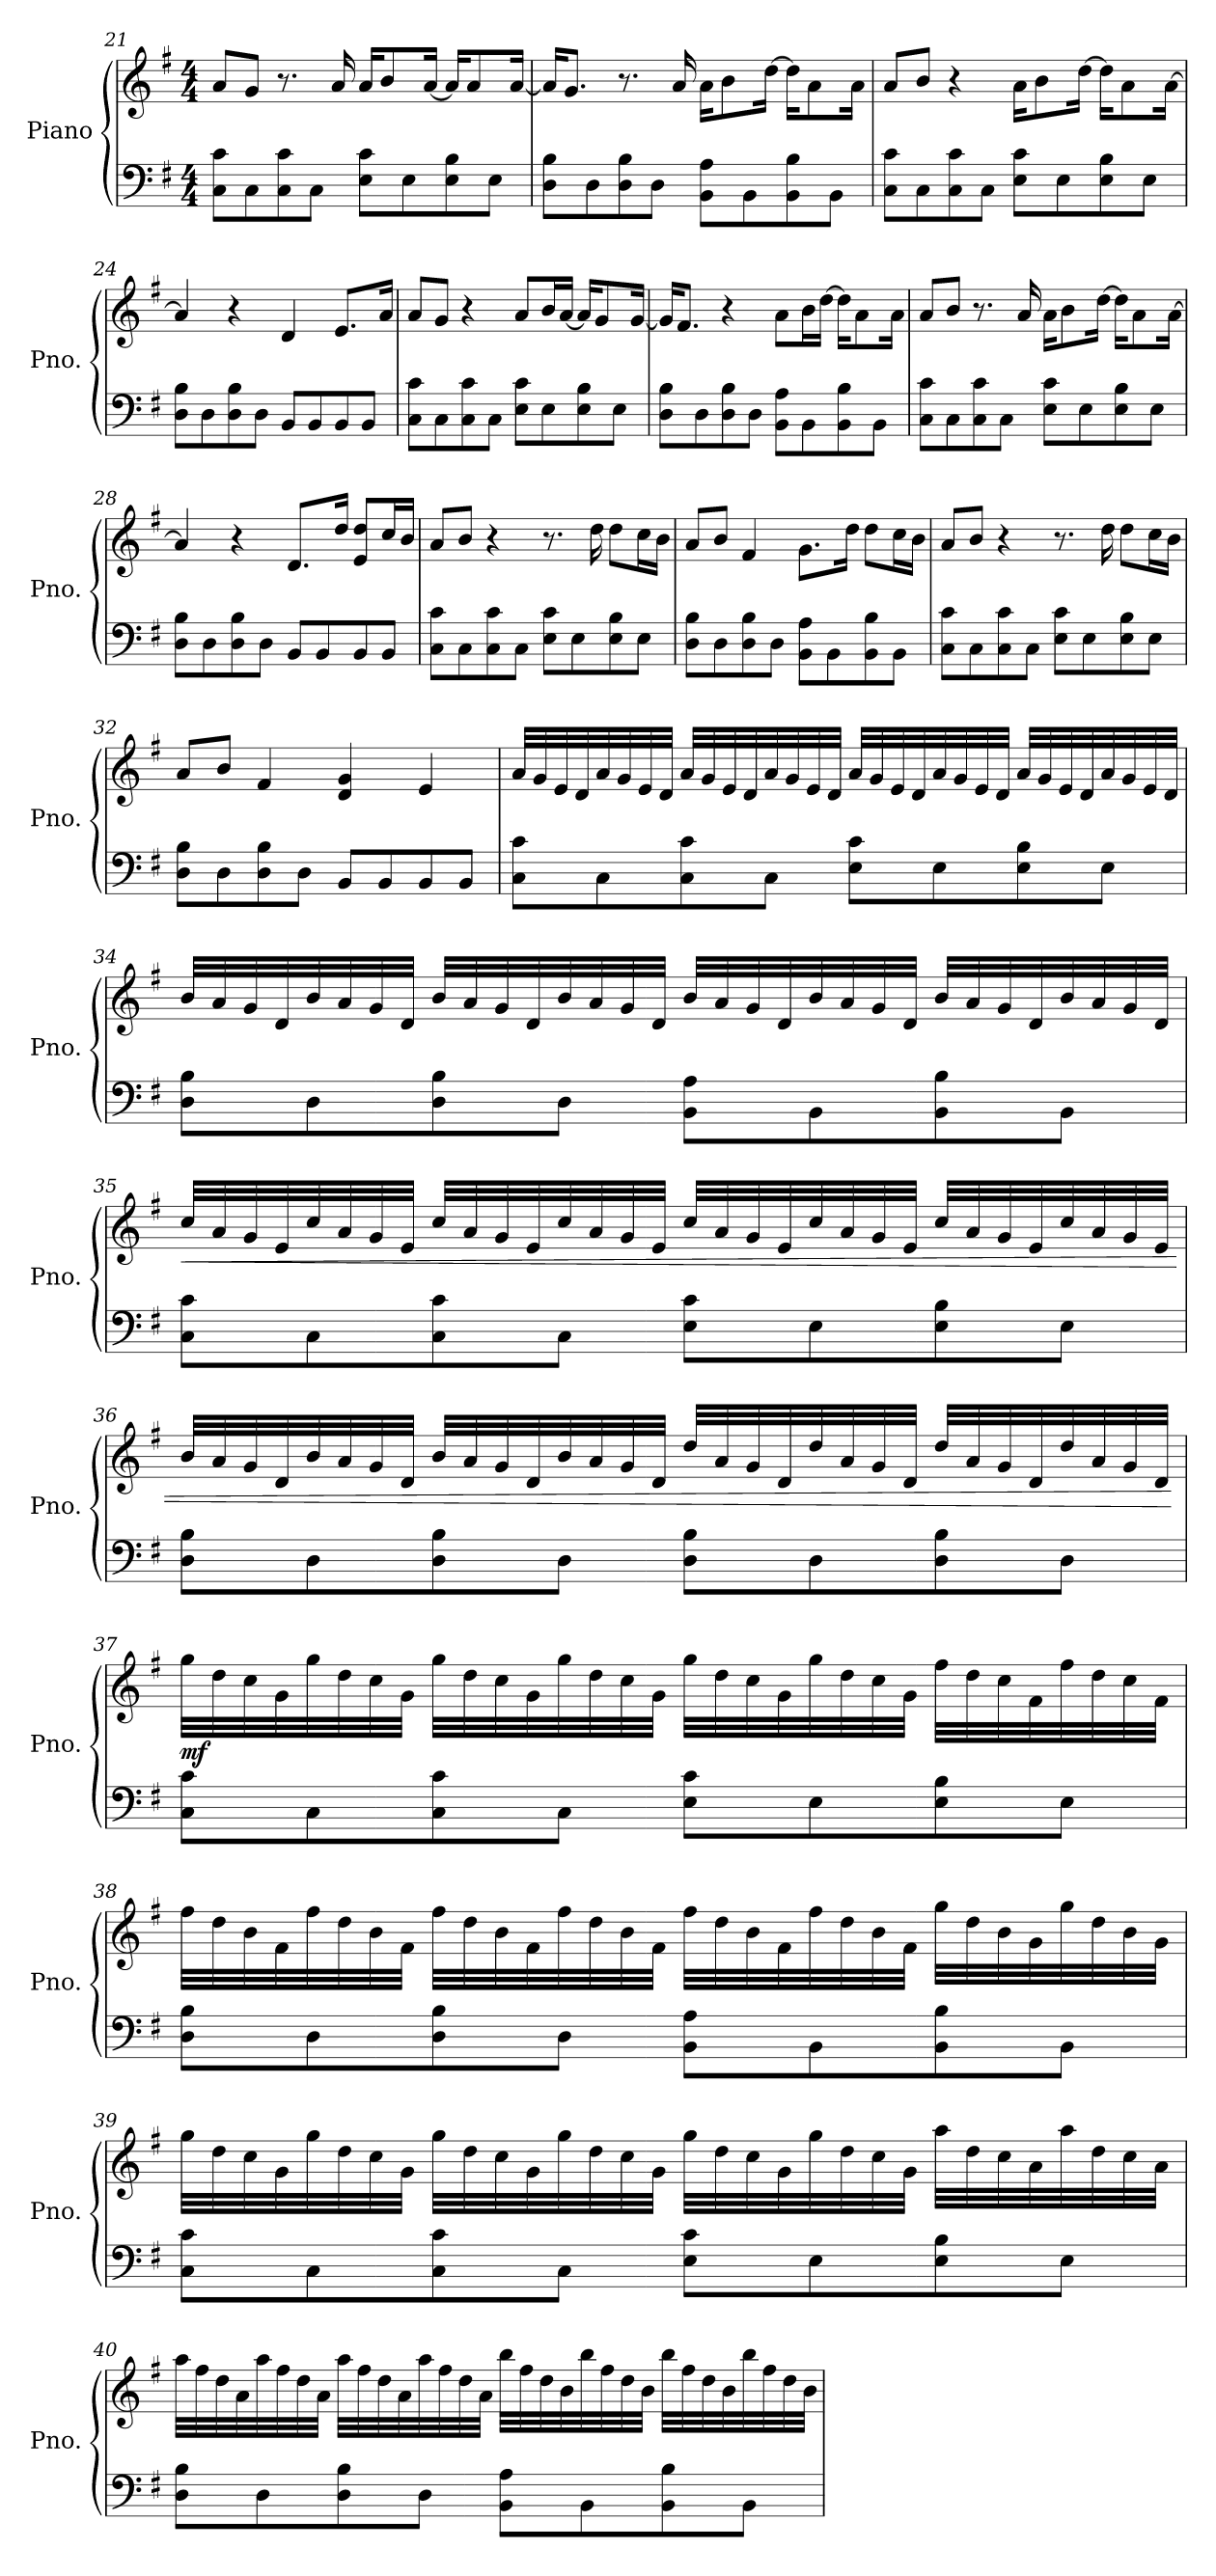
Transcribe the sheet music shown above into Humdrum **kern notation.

**kern	**kern	**dynam
*part1	*part1	*part1
*staff2	*staff1	*staff1/2
*I"Piano	*	*
*I'Pno.	*	*
*clefF4	*clefG2	*
*k[f#]	*k[f#]	*
*M4/4	*M4/4	*
=21	=21	=21
8C\ 8c\L	8a/L	.
8C\	8g/J	.
8C\ 8c\	8.r	.
8C\J	.	.
.	16a/	.
8E\ 8c\L	16a/KL	.
.	8b/	.
8E\	.	.
.	[16a/Jk	.
8E\ 8B\	16a/KL]	.
.	8a/	.
8E\J	.	.
.	[16a/Jk	.
!!LO:PB:g=z
=22	=22	=22
8D\ 8B\L	16a/KL]	.
.	8.g/J	.
8D\	.	.
8D\ 8B\	8.r	.
8D\J	.	.
.	16a/	.
8BB\ 8A\L	16a\KL	.
.	8b\	.
8BB\	.	.
.	[16dd\Jk	.
8BB\ 8B\	16dd\KL]	.
.	8a\	.
8BB\J	.	.
.	16a\Jk	.
=23	=23	=23
8C\ 8c\L	8a/L	.
8C\	8b/J	.
8C\ 8c\	4r	.
8C\J	.	.
8E\ 8c\L	16a\KL	.
.	8b\	.
8E\	.	.
.	[16dd\Jk	.
8E\ 8B\	16dd\KL]	.
.	8a\	.
8E\J	.	.
.	[16a\Jk	.
=24	=24	=24
8D\ 8B\L	4a/]	.
8D\	.	.
8D\ 8B\	4r	.
8D\J	.	.
8BB/L	4d/	.
8BB/	.	.
8BB/	8.e/L	.
8BB/J	.	.
.	16a/Jk	.
=25	=25	=25
8C\ 8c\L	8a/L	.
8C\	8g/J	.
8C\ 8c\	4r	.
8C\J	.	.
8E\ 8c\L	8a/L	.
8E\	16b/L	.
.	[16a/JJ	.
8E\ 8B\	16a/KL]	.
.	8g/	.
8E\J	.	.
.	[16g/Jk	.
!!LO:LB:g=z
=26	=26	=26
8D\ 8B\L	16g/KL]	.
.	8.f#/J	.
8D\	.	.
8D\ 8B\	4r	.
8D\J	.	.
8BB\ 8A\L	8a\L	.
8BB\	16b\L	.
.	[16dd\JJ	.
8BB\ 8B\	16dd\KL]	.
.	8a\	.
8BB\J	.	.
.	16a\Jk	.
=27	=27	=27
8C\ 8c\L	8a/L	.
8C\	8b/J	.
8C\ 8c\	8.r	.
8C\J	.	.
.	16a/	.
8E\ 8c\L	16a\KL	.
.	8b\	.
8E\	.	.
.	[16dd\Jk	.
8E\ 8B\	16dd\KL]	.
.	8a\	.
8E\J	.	.
.	[16a\Jk	.
=28	=28	=28
8D\ 8B\L	4a/]	.
8D\	.	.
8D\ 8B\	4r	.
8D\J	.	.
8BB/L	8.d/L	.
8BB/	.	.
.	16dd/Jk	.
8BB/	8e/ 8dd/L	.
8BB/J	16cc/L	.
.	16b/JJ	.
=29	=29	=29
8C\ 8c\L	8a/L	.
8C\	8b/J	.
8C\ 8c\	4r	.
8C\J	.	.
8E\ 8c\L	8.r	.
8E\	.	.
.	16dd\	.
8E\ 8B\	8dd\L	.
8E\J	16cc\L	.
.	16b\JJ	.
!!LO:LB:g=z
=30	=30	=30
8D\ 8B\L	8a/L	.
8D\	8b/J	.
8D\ 8B\	4f#/	.
8D\J	.	.
8BB\ 8A\L	8.g\L	.
8BB\	.	.
.	16dd\Jk	.
8BB\ 8B\	8dd\L	.
8BB\J	16cc\L	.
.	16b\JJ	.
=31	=31	=31
8C\ 8c\L	8a/L	.
8C\	8b/J	.
8C\ 8c\	4r	.
8C\J	.	.
8E\ 8c\L	8.r	.
8E\	.	.
.	16dd\	.
8E\ 8B\	8dd\L	.
8E\J	16cc\L	.
.	16b\JJ	.
=32	=32	=32
8D\ 8B\L	8a/L	.
8D\	8b/J	.
8D\ 8B\	4f#/	.
8D\J	.	.
8BB/L	4d/ 4g/	.
8BB/	.	.
8BB/	4e/	.
8BB/J	.	.
!!LO:LB:g=z
=33	=33	=33
8C\ 8c\L	32a/LLL	.
.	32g/	.
.	32e/	.
.	32d/	.
8C\	32a/	.
.	32g/	.
.	32e/	.
.	32d/JJJ	.
8C\ 8c\	32a/LLL	.
.	32g/	.
.	32e/	.
.	32d/	.
8C\J	32a/	.
.	32g/	.
.	32e/	.
.	32d/JJJ	.
8E\ 8c\L	32a/LLL	.
.	32g/	.
.	32e/	.
.	32d/	.
8E\	32a/	.
.	32g/	.
.	32e/	.
.	32d/JJJ	.
8E\ 8B\	32a/LLL	.
.	32g/	.
.	32e/	.
.	32d/	.
8E\J	32a/	.
.	32g/	.
.	32e/	.
.	32d/JJJ	.
!!LO:LB:g=z
=34	=34	=34
8D\ 8B\L	32b/LLL	.
.	32a/	.
.	32g/	.
.	32d/	.
8D\	32b/	.
.	32a/	.
.	32g/	.
.	32d/JJJ	.
8D\ 8B\	32b/LLL	.
.	32a/	.
.	32g/	.
.	32d/	.
8D\J	32b/	.
.	32a/	.
.	32g/	.
.	32d/JJJ	.
8BB\ 8A\L	32b/LLL	.
.	32a/	.
.	32g/	.
.	32d/	.
8BB\	32b/	.
.	32a/	.
.	32g/	.
.	32d/JJJ	.
8BB\ 8B\	32b/LLL	.
.	32a/	.
.	32g/	.
.	32d/	.
8BB\J	32b/	.
.	32a/	.
.	32g/	.
.	32d/JJJ	.
!!LO:LB:g=z
=35	=35	=35
!	!	!LO:HP:b
8C\ 8c\L	32cc/LLL	<
.	32a/	.
.	32g/	.
.	32e/	.
8C\	32cc/	.
.	32a/	.
.	32g/	.
.	32e/JJJ	.
8C\ 8c\	32cc/LLL	.
.	32a/	.
.	32g/	.
.	32e/	.
8C\J	32cc/	.
.	32a/	.
.	32g/	.
.	32e/JJJ	.
8E\ 8c\L	32cc/LLL	.
.	32a/	.
.	32g/	.
.	32e/	.
8E\	32cc/	.
.	32a/	.
.	32g/	.
.	32e/JJJ	.
8E\ 8B\	32cc/LLL	.
.	32a/	.
.	32g/	.
.	32e/	.
8E\J	32cc/	.
.	32a/	.
.	32g/	.
.	32e/JJJ	.
!!LO:PB:g=z
=36	=36	=36
8D\ 8B\L	32b/LLL	.
.	32a/	.
.	32g/	.
.	32d/	.
8D\	32b/	.
.	32a/	.
.	32g/	.
.	32d/JJJ	.
8D\ 8B\	32b/LLL	.
.	32a/	.
.	32g/	.
.	32d/	.
8D\J	32b/	.
.	32a/	.
.	32g/	.
.	32d/JJJ	.
8D\ 8B\L	32dd/LLL	.
.	32a/	.
.	32g/	.
.	32d/	.
8D\	32dd/	.
.	32a/	.
.	32g/	.
.	32d/JJJ	.
8D\ 8B\	32dd/LLL	.
.	32a/	.
.	32g/	.
.	32d/	.
8D\J	32dd/	.
.	32a/	.
.	32g/	.
.	32d/JJJ	.
.	.	[
!!LO:LB:g=z
=37	=37	=37
!	!	!LO:DY:b
8C\ 8c\L	32gg\LLL	mf
.	32dd\	.
.	32cc\	.
.	32g\	.
8C\	32gg\	.
.	32dd\	.
.	32cc\	.
.	32g\JJJ	.
8C\ 8c\	32gg\LLL	.
.	32dd\	.
.	32cc\	.
.	32g\	.
8C\J	32gg\	.
.	32dd\	.
.	32cc\	.
.	32g\JJJ	.
8E\ 8c\L	32gg\LLL	.
.	32dd\	.
.	32cc\	.
.	32g\	.
8E\	32gg\	.
.	32dd\	.
.	32cc\	.
.	32g\JJJ	.
8E\ 8B\	32ff#\LLL	.
.	32dd\	.
.	32cc\	.
.	32f#\	.
8E\J	32ff#\	.
.	32dd\	.
.	32cc\	.
.	32f#\JJJ	.
!!LO:LB:g=z
=38	=38	=38
8D\ 8B\L	32ff#\LLL	.
.	32dd\	.
.	32b\	.
.	32f#\	.
8D\	32ff#\	.
.	32dd\	.
.	32b\	.
.	32f#\JJJ	.
8D\ 8B\	32ff#\LLL	.
.	32dd\	.
.	32b\	.
.	32f#\	.
8D\J	32ff#\	.
.	32dd\	.
.	32b\	.
.	32f#\JJJ	.
8BB\ 8A\L	32ff#\LLL	.
.	32dd\	.
.	32b\	.
.	32f#\	.
8BB\	32ff#\	.
.	32dd\	.
.	32b\	.
.	32f#\JJJ	.
8BB\ 8B\	32gg\LLL	.
.	32dd\	.
.	32b\	.
.	32g\	.
8BB\J	32gg\	.
.	32dd\	.
.	32b\	.
.	32g\JJJ	.
!!LO:LB:g=z
=39	=39	=39
8C\ 8c\L	32gg\LLL	.
.	32dd\	.
.	32cc\	.
.	32g\	.
8C\	32gg\	.
.	32dd\	.
.	32cc\	.
.	32g\JJJ	.
8C\ 8c\	32gg\LLL	.
.	32dd\	.
.	32cc\	.
.	32g\	.
8C\J	32gg\	.
.	32dd\	.
.	32cc\	.
.	32g\JJJ	.
8E\ 8c\L	32gg\LLL	.
.	32dd\	.
.	32cc\	.
.	32g\	.
8E\	32gg\	.
.	32dd\	.
.	32cc\	.
.	32g\JJJ	.
8E\ 8B\	32aa\LLL	.
.	32dd\	.
.	32cc\	.
.	32a\	.
8E\J	32aa\	.
.	32dd\	.
.	32cc\	.
.	32a\JJJ	.
!!LO:LB:g=z
=40	=40	=40
8D\ 8B\L	32aa\LLL	.
.	32ff#\	.
.	32dd\	.
.	32a\	.
8D\	32aa\	.
.	32ff#\	.
.	32dd\	.
.	32a\JJJ	.
8D\ 8B\	32aa\LLL	.
.	32ff#\	.
.	32dd\	.
.	32a\	.
8D\J	32aa\	.
.	32ff#\	.
.	32dd\	.
.	32a\JJJ	.
8BB\ 8A\L	32bb\LLL	.
.	32ff#\	.
.	32dd\	.
.	32b\	.
8BB\	32bb\	.
.	32ff#\	.
.	32dd\	.
.	32b\JJJ	.
8BB\ 8B\	32bb\LLL	.
.	32ff#\	.
.	32dd\	.
.	32b\	.
8BB\J	32bb\	.
.	32ff#\	.
.	32dd\	.
.	32b\JJJ	.
=	=	=
*-	*-	*-
